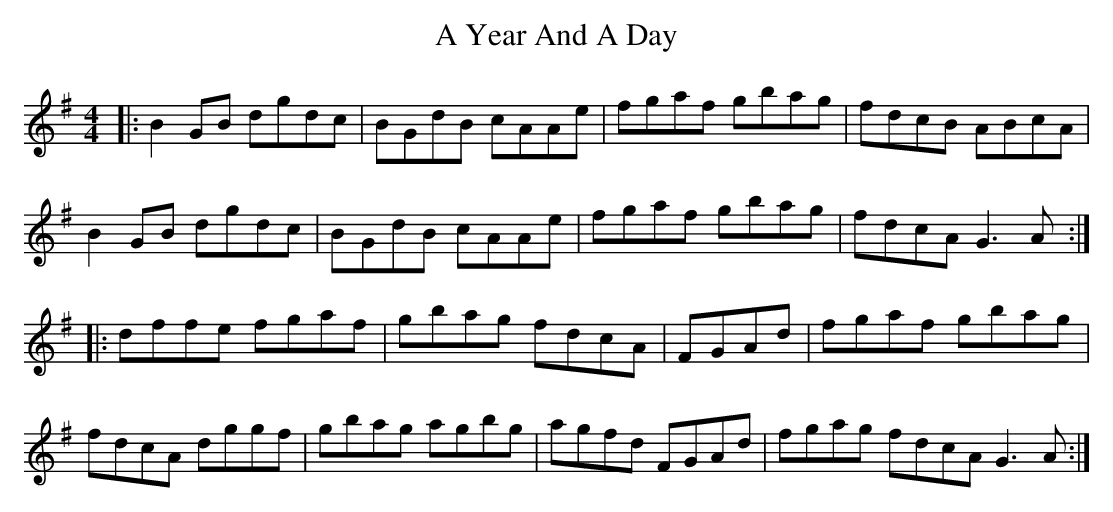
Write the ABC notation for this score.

X:1
T: A Year And A Day
M: 4/4
L: 1/8
K: Gmaj
|:B2GB dgdc|BGdB cAAe|fgaf gbag|fdcB ABcA|
B2GB dgdc|BGdB cAAe|fgaf gbag|fdcA G3A:|
|:dffe fgaf|gbag fdcA|FGAd|fgaf gbag|
fdcA dggf|gbag agbg|agfd FGAd|fgag fdcA G3A:|
